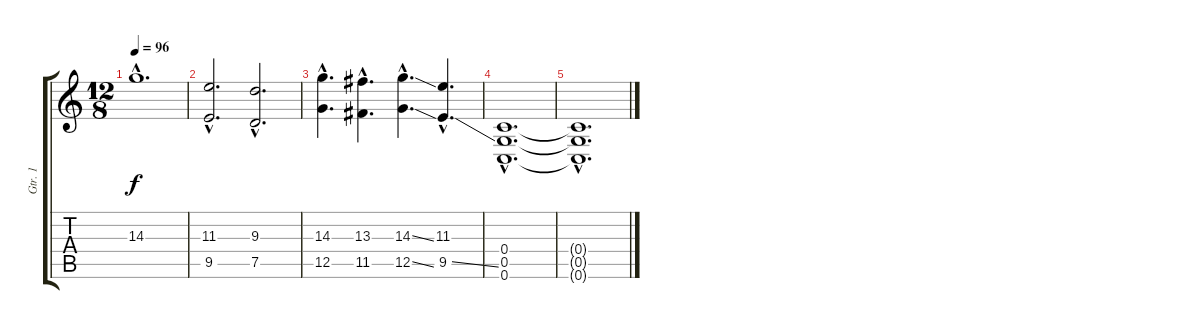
\track ("Gtr. 1" "Gtr. 1") {instrument overdrivenguitar}
\staff {score tabs}
\tuning (D4 A3 F3 C3 G2 C2) {hide}
\ts (12 8)
\tempo 96
\clef g2
\ks c
14.3{hac t}.1{d dy f} |
(11.3{hac} 9.5{hac}).2{d} (9.3{hac} 7.5{hac}).2{d} |
(14.3{hac} 12.5{hac}).4{d} (13.3{hac} 11.5{hac}).4{d} (14.3{ss hac} 12.5{ss hac}).4{d} (11.3{hac} 9.5{ss hac}).4{d} |
(0.4{hac} 0.5{hac} 0.6{hac}).1{d} |
(0.4{hac t} 0.5{hac t} 0.6{hac t}).1{d}
